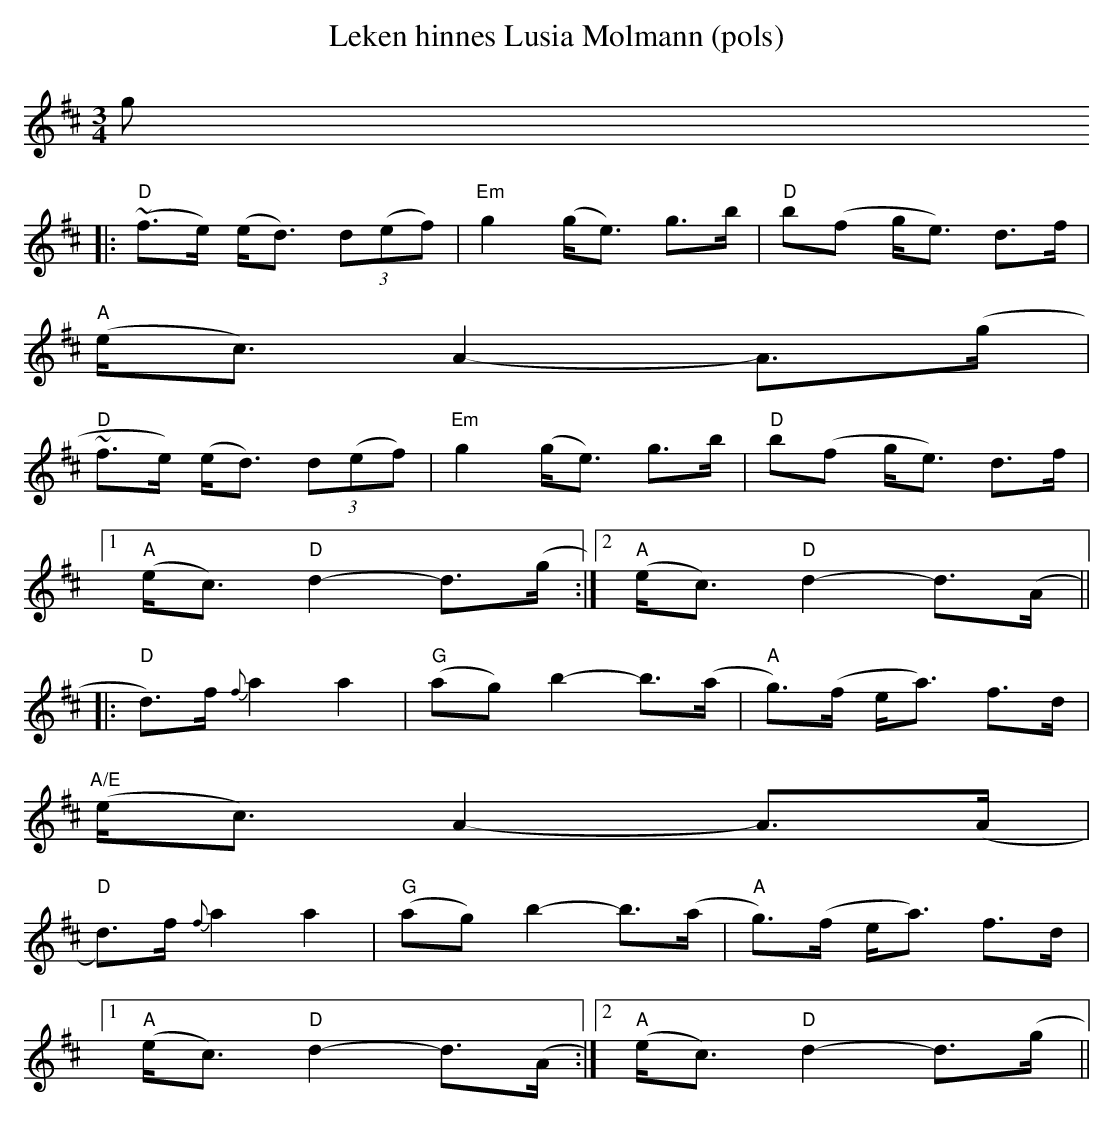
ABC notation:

X:1
T:Leken hinnes Lusia M\olmann (pols)
M:3/4
L:1/8
K:D
g
|: "D"~(f>e) (e<d) (3d(ef) | "Em"g2 (g<e) g>b | "D"b(f g<e) d>f |
   "A"(e<c) A2- A>(g |
   "D"~f>e) (e<d) (3d(ef) | "Em"g2 (g<e) g>b | "D"b(f g<e) d>f |
   [1 "A"(e<c) "D"d2- d>(g :|[2 "A"(e<c) "D"d2- d>(A ||
|: "D"d3/2)f/ {f}a2 a2 | "G"(ag) b2- b3/2(a/ | "A"g3/2)(f/ e<a) f>d |
   "A/E"(e<c) A2- A>(A |
   "D"d3/2)f/ {f}a2 a2 | "G"(ag) b2- b3/2(a/ | "A"g3/2)(f/ e<a) f>d |
   [1 "A"(e<c) "D"d2- d>(A :|[2 "A"(e<c) "D"d2- d>(g ||
